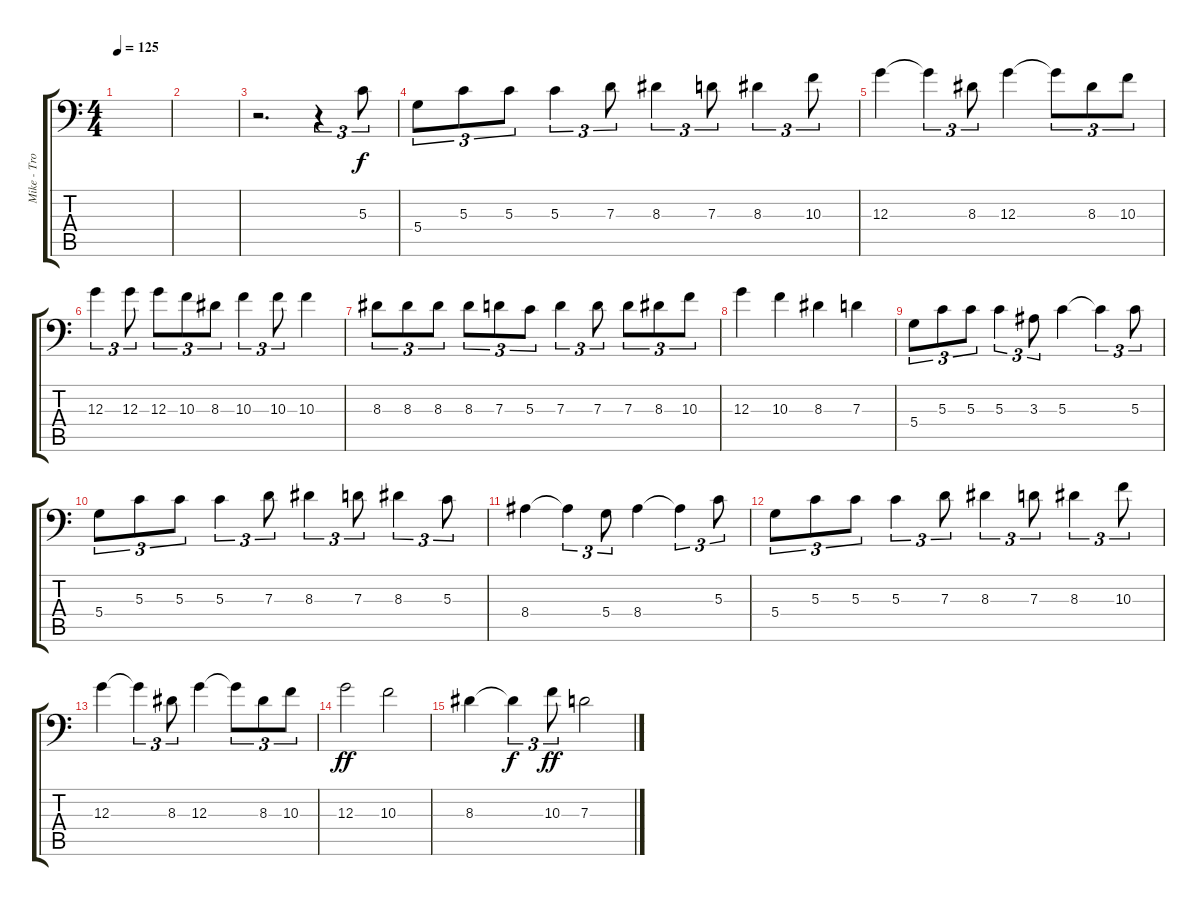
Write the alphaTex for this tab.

\track ("Mike - Trombone" "Mike - Tro") {instrument trombone}
\staff {score tabs}
\tuning (E4 B3 G3 D3 A2 A1) {hide}
\ts (4 4)
\tempo 125
\clef f4
\ks c
|
|
r.2{d} r.4{tu (3 2)} 5.3.8{tu (3 2)} |
5.4.8{tu (3 2)} 5.3.8{tu (3 2)} 5.3.8{tu (3 2)} 5.3.4{tu (3 2)} 7.3.8{tu (3 2)} 8.3.4{tu (3 2)} 7.3.8{tu (3 2)} 8.3.4{tu (3 2)} 10.3.8{tu (3 2)} |
12.3.4 12.3{t}.4{tu (3 2)} 8.3.8{tu (3 2)} 12.3.4 12.3{t}.8{tu (3 2)} 8.3.8{tu (3 2)} 10.3.8{tu (3 2)} |
12.3.4{tu (3 2)} 12.3.8{tu (3 2)} 12.3.8{tu (3 2)} 10.3.8{tu (3 2)} 8.3.8{tu (3 2)} 10.3.4{tu (3 2)} 10.3.8{tu (3 2)} 10.3.4 |
8.3.8{tu (3 2)} 8.3.8{tu (3 2)} 8.3.8{tu (3 2)} 8.3.8{tu (3 2)} 7.3.8{tu (3 2)} 5.3.8{tu (3 2)} 7.3.4{tu (3 2)} 7.3.8{tu (3 2)} 7.3.8{tu (3 2)} 8.3.8{tu (3 2)} 10.3.8{tu (3 2)} |
12.3.4 10.3.4 8.3.4 7.3.4 |
5.4.8{tu (3 2)} 5.3.8{tu (3 2)} 5.3.8{tu (3 2)} 5.3.4{tu (3 2)} 3.3.8{tu (3 2)} 5.3.4 5.3{t}.4{tu (3 2)} 5.3.8{tu (3 2)} |
5.4.8{tu (3 2)} 5.3.8{tu (3 2)} 5.3.8{tu (3 2)} 5.3.4{tu (3 2)} 7.3.8{tu (3 2)} 8.3.4{tu (3 2)} 7.3.8{tu (3 2)} 8.3.4{tu (3 2)} 5.3.8{tu (3 2)} |
8.4.4 8.4{t}.4{tu (3 2)} 5.4.8{tu (3 2)} 8.4.4 8.4{t}.4{tu (3 2)} 5.3.8{tu (3 2)} |
5.4.8{tu (3 2)} 5.3.8{tu (3 2)} 5.3.8{tu (3 2)} 5.3.4{tu (3 2)} 7.3.8{tu (3 2)} 8.3.4{tu (3 2)} 7.3.8{tu (3 2)} 8.3.4{tu (3 2)} 10.3.8{tu (3 2)} |
12.3.4 12.3{t}.4{tu (3 2)} 8.3.8{tu (3 2)} 12.3.4 12.3{t}.8{tu (3 2)} 8.3.8{tu (3 2)} 10.3.8{tu (3 2)} |
12.3.2{dy ff} 10.3.2 |
8.3.4 8.3{t}.4{tu (3 2) dy f} 10.3.8{tu (3 2) dy ff} 7.3.2
